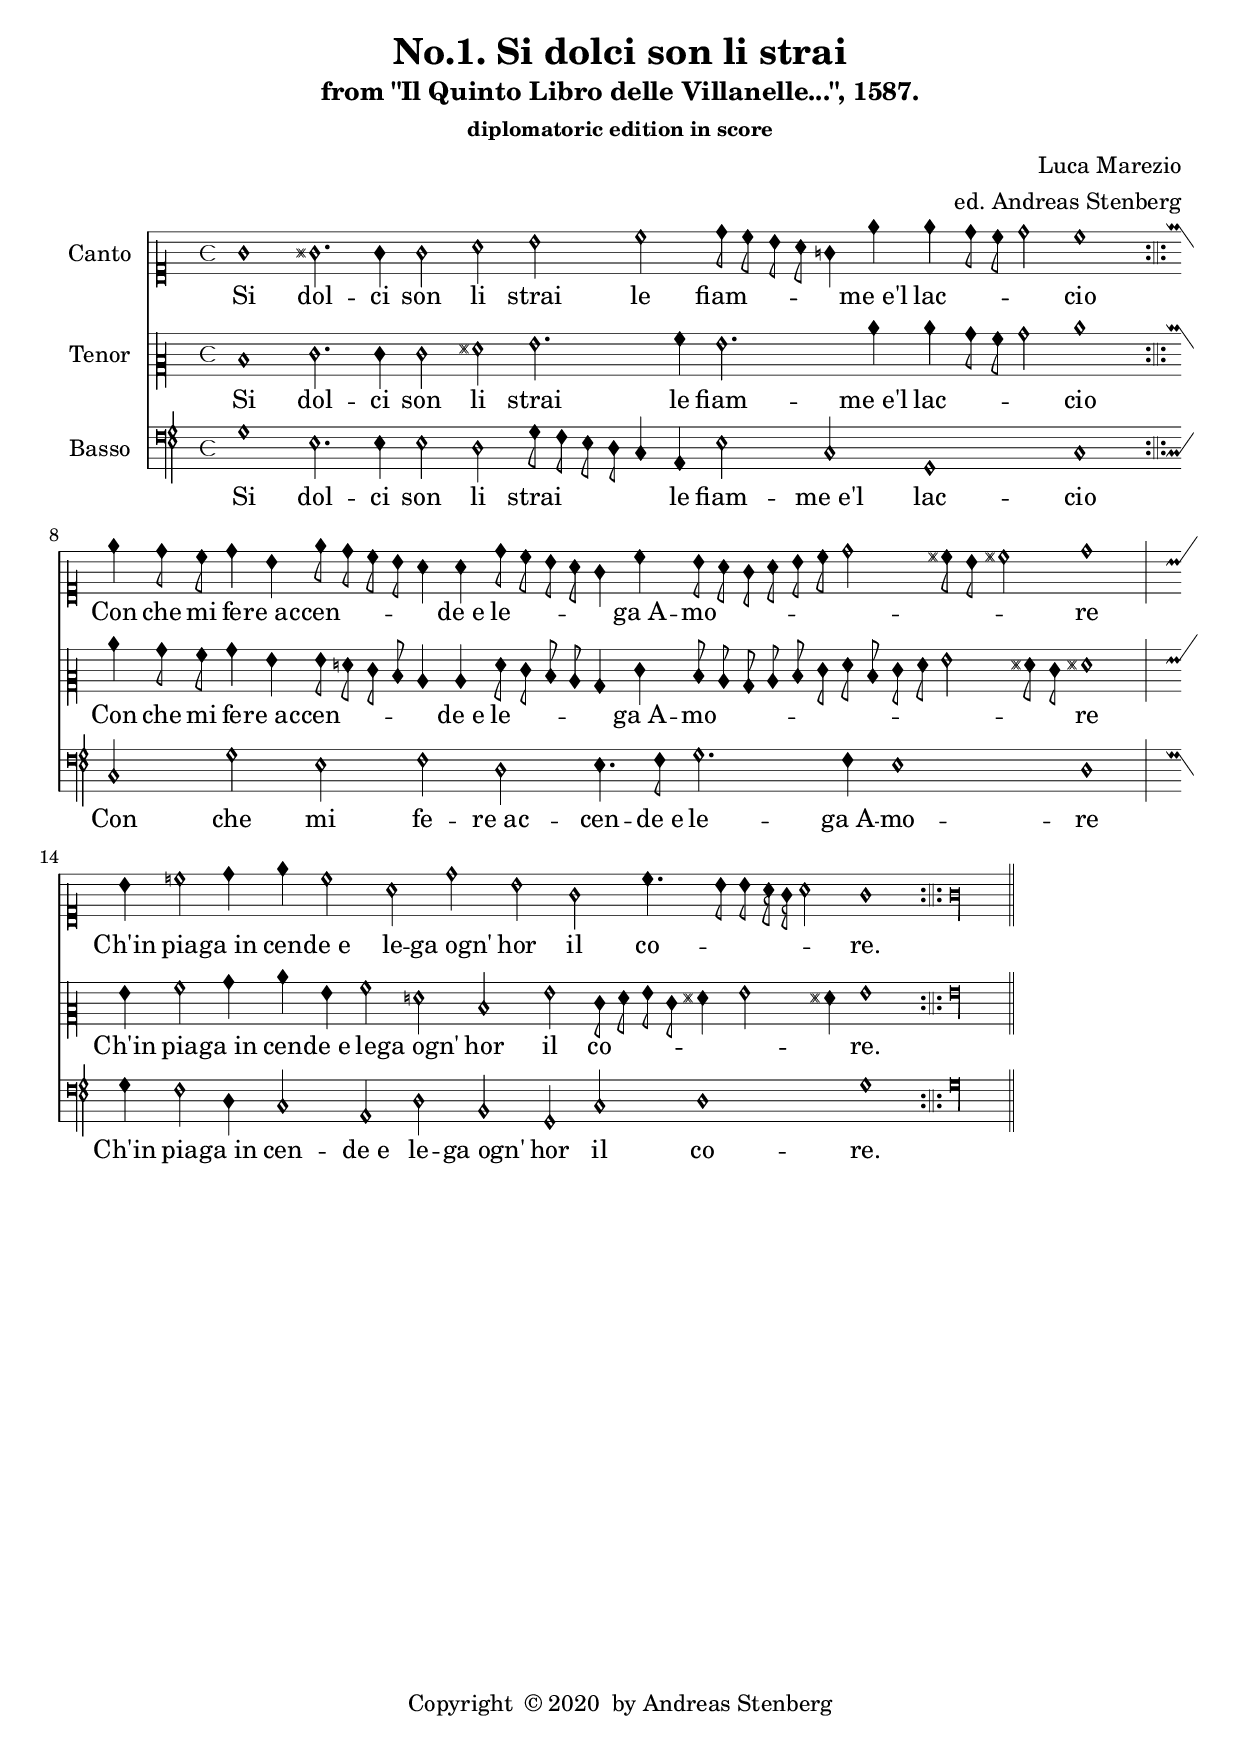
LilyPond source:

\version "2.20.0"
\language "deutsch"
 \defineBarLine ":||:" #'(":||:" "" "")

 \header {

  title = "No.1. Si dolci son li strai"

  subtitle = "from \"Il Quinto Libro delle Villanelle...\", 1587."

  subsubtitle = "diplomatoric edition in score"

  composer = "Luca Marezio"

  arranger = "ed. Andreas Stenberg"
  poet = ""
  meter =""

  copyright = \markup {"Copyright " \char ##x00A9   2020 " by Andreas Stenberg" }

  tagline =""

}


global = {
  \autoBeamOff
  \override Staff.TimeSignature.style =#'mensural
  \override NoteHead.style = #'petrucci
  \override Flag.style =#'mensural
  \override Rest.style = #'petrucci
  \override Staff.Accidental.glyph-name-alist =
  #alteration-mensural-glyph-name-alist
  \override Staff.BarLine.bar-extent = #'(-1.1 . 1.1)
  \accidentalStyle no-reset
  \key c \major
  \time 4/4
}

sopranoVoice = \relative c'' {

  %% to chose cleffing comment in and out as needed.
  \clef "petrucci-c1"			%% orignal clefing
  %  \clef "petrucci-g"  		%% semi-moderniced clefing to facilitate reading
  \global
  \dynamicUp
  % Music follows here.
  \repeat volta 2 {
    \override Staff.BarLine.transparent =##t
  g1

  gis2. gis4 gis2 a2

  h2 c2 d8\melisma c8 h8 a8 g4\melismaEnd e'4

  e4\melisma d8 c8 d2\melismaEnd c1

  \once \revert Staff.BarLine.transparent

  \bar ":||:"

  }

  e4 d8 c8 d4 h4 e8\melisma d8 c8 h8 a4\melismaEnd a4

  d8\melisma c8 h8 a8 g4\melismaEnd c4 h8\melisma a8 g8 a8

  h8 c8 d2 cis8 h8 cis!2\melismaEnd d1



  \once \revert Staff.BarLine.transparent

  \once  \override Staff.BarLine.bar-extent = #'(-3 . 3)

  \bar "|"

    h4 c2 d4 e4 c2 a2

      d2 h2 g2 c4.\melisma

      h8 h8 a16 g16 a2\melismaEnd g1

      \once \revert Staff.BarLine.transparent


      \bar ":||:"

      g\longa*1/2

  \once \revert Staff.BarLine.transparent

  \once  \override Staff.BarLine.bar-extent = #'(-3 . 3)

      \bar "||"

}

verseSopranoVoice = \lyricmode {
  % Lyrics follow here.
  Si dol -- ci son li strai

  le fiam -- me_e'l lac -- cio

  Con che mi fe -- re_ac -- cen -- de_e le -- ga_A -- mo -- re

  Ch'in pia -- ga_in cen -- de_e le -- ga_ogn' hor il co -- re.

}

tenorVoice = \relative c' {

%% to chose cleffing comment in and out as needed.
  \clef "petrucci-c2"			%% orignal clefing
  %  \clef "petrucci-g"  		%% semi-moderniced clefing to facilitate reading
  \global
  \dynamicUp
  % Music follows here.

  \repeat volta 2 {

  d1

  e2. e4 e2 fis2

  g2. a4 g2. c4

  c4\melisma h8 a8 h2\melismaEnd

  c1

  \once \revert Staff.BarLine.transparent

  }

  c4 h8 a8 h4 g4 g8\melisma f8 e8 d8 c4\melismaEnd c4

  f8\melisma e8 d8 c8 h4\melismaEnd e4 d8\melisma c8 h8 c8

  d8 e8 f8 d8 e8 f8 g2 fis8 e8\melismaEnd fis!1

  \once \revert Staff.BarLine.transparent

  \once  \override Staff.BarLine.bar-extent = #'(-3 . 3)

  g4 a2 h4 c4 g4 a2

  f2 d2 g2 e8\melisma f8 g8 e8 fis4 g2 fis!4\melismaEnd

  g1

  \once \revert Staff.BarLine.transparent

  g\longa*1/2

  \once \revert Staff.BarLine.transparent

  \once  \override Staff.BarLine.bar-extent = #'(-3 . 3)



}

verseTenorVoice = \lyricmode {
  % Lyrics follow here.

  Si dol -- ci son li strai

  le fiam -- me_e'l lac -- cio

  Con che mi fe -- re_ac -- cen -- de_e le -- ga_A -- mo -- re

  Ch'in pia -- ga_in cen -- de_e le -- ga_ogn' hor il co -- re.

}

bassVoice = \relative c {
  \global
  \dynamicUp
  % Music follows here.

  \repeat volta 2 {

  g'1

  e2. e4 e2 d2

  g8\melisma f8 e8 d8 c4\melismaEnd a4 e'2 c2

  g1 c1

  \once \revert Staff.BarLine.transparent

  }

  c2 g'2 e2 f2

  d2 e4. f8 g2. f4

  e1 d1

  \once \revert Staff.BarLine.transparent

  \once  \override Staff.BarLine.bar-extent = #'(-3 . 3)

  g4 f2 d4 c2 a2

  d2 h2 g2 c2

  d1 g1

  \once \revert Staff.BarLine.transparent

  g\longa*1/2

  \once \revert Staff.BarLine.transparent

  \once  \override Staff.BarLine.bar-extent = #'(-3 . 3)


}

verseBassVoice = \lyricmode {
  % Lyrics follow here.

  Si dol -- ci son li strai

  le fiam -- me_e'l lac -- cio

  Con che mi fe -- re_ac -- cen -- de_e le -- ga_A -- mo -- re

  Ch'in pia -- ga_in cen -- de_e le -- ga_ogn' hor il co -- re.

}

sopranoVoicePart = \new MensuralStaff \with {
  instrumentName = "Canto"
  midiInstrument = "choir aahs"
} { \sopranoVoice }
\addlyrics { \verseSopranoVoice }

tenorVoicePart = \new MensuralStaff \with {
  instrumentName = "Tenor"
  midiInstrument = "choir aahs"
} {  \tenorVoice }
\addlyrics { \verseTenorVoice }

bassVoicePart = \new MensuralStaff \with {
  instrumentName = "Basso"
  midiInstrument = "choir aahs"
} { \clef petrucci-f \bassVoice }
\addlyrics { \verseBassVoice }

\score {
  <<
    \sopranoVoicePart
    \tenorVoicePart
    \bassVoicePart
  >>
  \layout { }
  \midi {
    \tempo 4=100
  }
}

\pageBreak

\markup {

  \fontsize #1.0

  \column {

    \fill-line { "2." }

    \fill-line {

      \column {

        \line { Ma non è foco il foco o ardor l'ardore }

        \line { Ne stral lo stral o il la laccio ond' io m'allaccio }

        \line { Ma duo begl'occhi da infiammar' ungiaccio. }
      }

    }

    \vspace #1.0

    \fill-line { "3." }

    \fill-line {

      \column {

        \line { Che mentre a rivederli amor mi mena }

        \line { Mi fere arde & anno da e poi li pinge }

        \line { Di pietà viva e con quella mi stringe }

      }

    }

        \vspace #1.0

    \fill-line { "4." }

    \fill-line {

      \column {

        \line { Accio che'l dardo face e la catena }

        \line { M'inpiaghi infiammi e struga con tai modi }

        \line { Ch'io non senta le punte il caldo e i nodi. }

      }
    }

  }

}

\paper {

  ragged-bottom = ##t
  ragged-last-bottom = ##t
  ragged-last = ##t
}